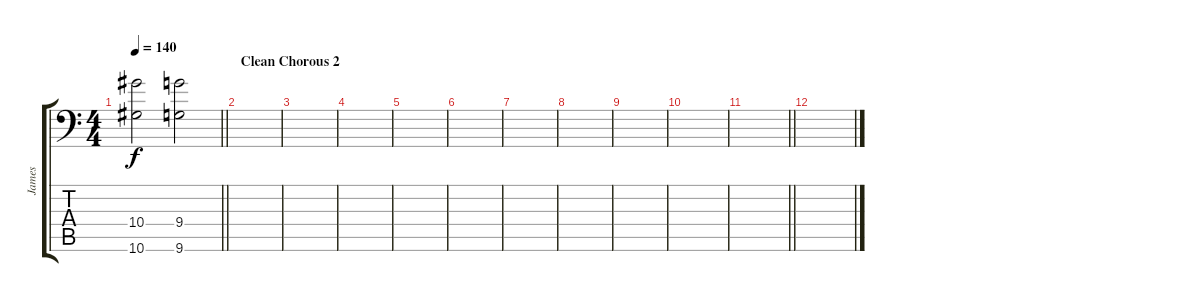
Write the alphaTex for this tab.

\track ("James" "James") {instrument distortionguitar}
\staff {score tabs}
\tuning (C4 G3 Eb3 Bb2 F2 Bb1) {hide}
\ts (4 4)
\tempo 140
\clef f4
\barLineRight lightlight
\ks c
(10.4 10.6).2{dy f} (9.4 9.6).2 |
\section ("" "Clean Chorous 2")
|
|
|
|
|
|
|
|
|
\barLineRight lightlight
|
\section ("" "")
